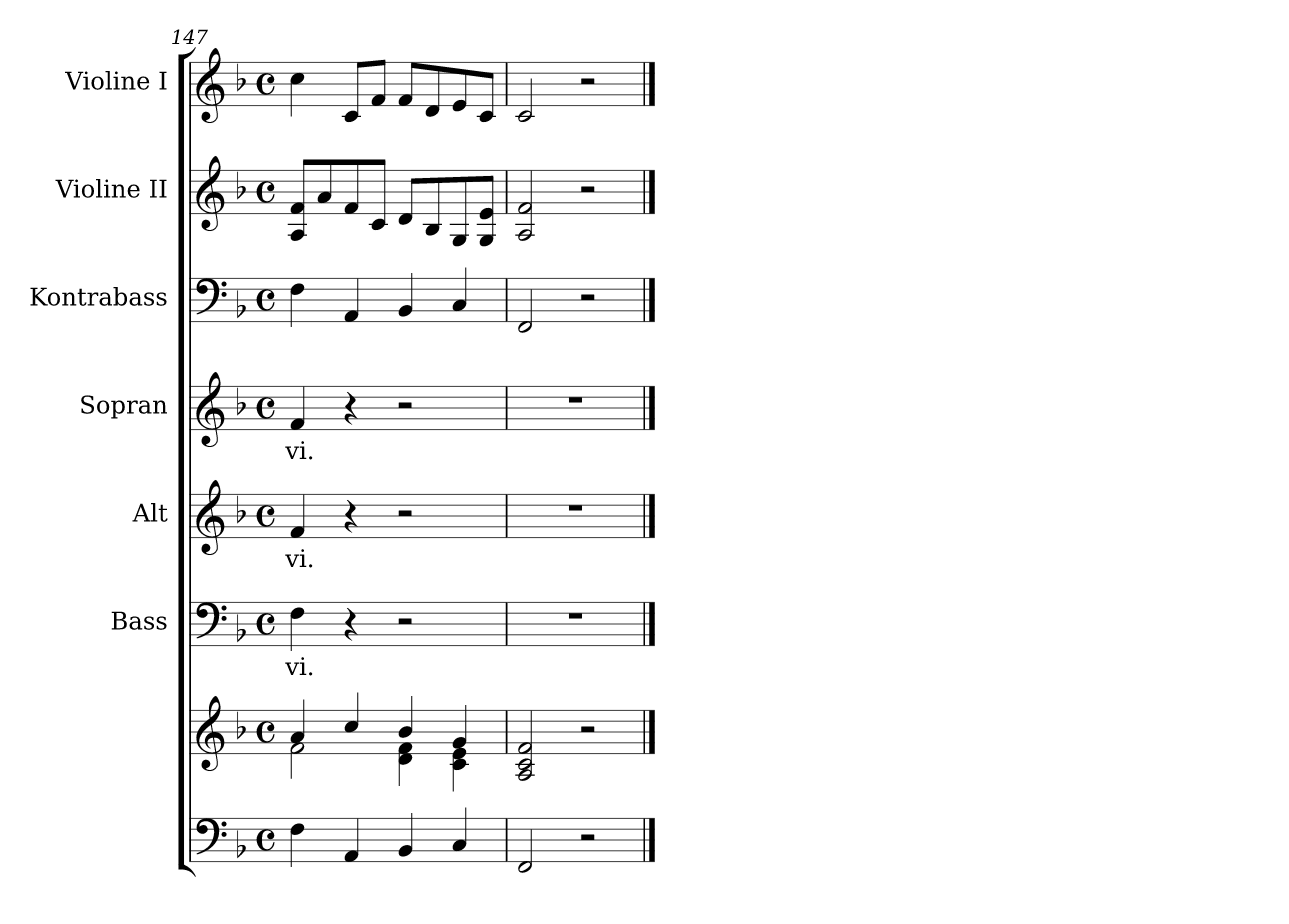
**kern	**kern	**kern	**text	**kern	**text	**kern	**text	**kern	**kern	**kern
*part7	*part7	*part6	*part6	*part5	*part5	*part4	*part4	*part3	*part2	*part1
*staff8	*staff7	*staff6	*staff6	*staff5	*staff5	*staff4	*staff4	*staff3	*staff2	*staff1
*	*	*I"Bass	*	*I"Alt	*	*I"Sopran	*	*I"Kontrabass	*I"Violine II	*I"Violine I
*	*	*I'B.	*	*I'A.	*	*I'S.	*	*I'Kb.	*I'Vl. II	*I'Vl. I
*clefF4	*clefG2	*clefF4	*	*clefG2	*	*clefG2	*	*clefF4	*clefG2	*clefG2
*	*	*	*	*	*	*	*	*ITrd7c12	*	*
*k[b-]	*k[b-]	*k[b-]	*	*k[b-]	*	*k[b-]	*	*k[b-]	*k[b-]	*k[b-]
*F:	*F:	*F:	*	*F:	*	*F:	*	*F:	*F:	*F:
*M4/4	*M4/4	*M4/4	*	*M4/4	*	*M4/4	*	*M4/4	*M4/4	*M4/4
*met(c)	*met(c)	*met(c)	*	*met(c)	*	*met(c)	*	*met(c)	*met(c)	*met(c)
=147	=147	=147	=147	=147	=147	=147	=147	=147	=147	=147
*	*^	*	*	*	*	*	*	*	*	*
!	!	!	!	!LO:LY:b	!	!LO:LY:b	!	!LO:LY:b	!	!	!
4F\	4a/	2f\	4F\	-vi.	4f/	-vi.	4f/	-vi.	4FF\	8A/ 8f/L	4cc\
.	.	.	.	.	.	.	.	.	.	8a/	.
4AA/	4cc/	.	4r	.	4r	.	4r	.	4AAA/	8f/	8c/L
.	.	.	.	.	.	.	.	.	.	8c/J	8f/J
4BB-/	4b-/	4d\ 4f\	2r	.	2r	.	2r	.	4BBB-/	8d/L	8f/L
.	.	.	.	.	.	.	.	.	.	8B-/	8d/
4C/	4g/	4c\ 4e\	.	.	.	.	.	.	4CC/	8G/	8e/
.	.	.	.	.	.	.	.	.	.	8G/ 8e/J	8c/J
*	*v	*v	*	*	*	*	*	*	*	*	*
=148	=148	=148	=148	=148	=148	=148	=148	=148	=148	=148
2FF/	2A/ 2c/ 2f/	1r	.	1r	.	1r	.	2FFF/	2A/ 2f/	2c/
2r	2r	.	.	.	.	.	.	2r	2r	2r
==	==	==	==	==	==	==	==	==	==	==
*-	*-	*-	*-	*-	*-	*-	*-	*-	*-	*-
